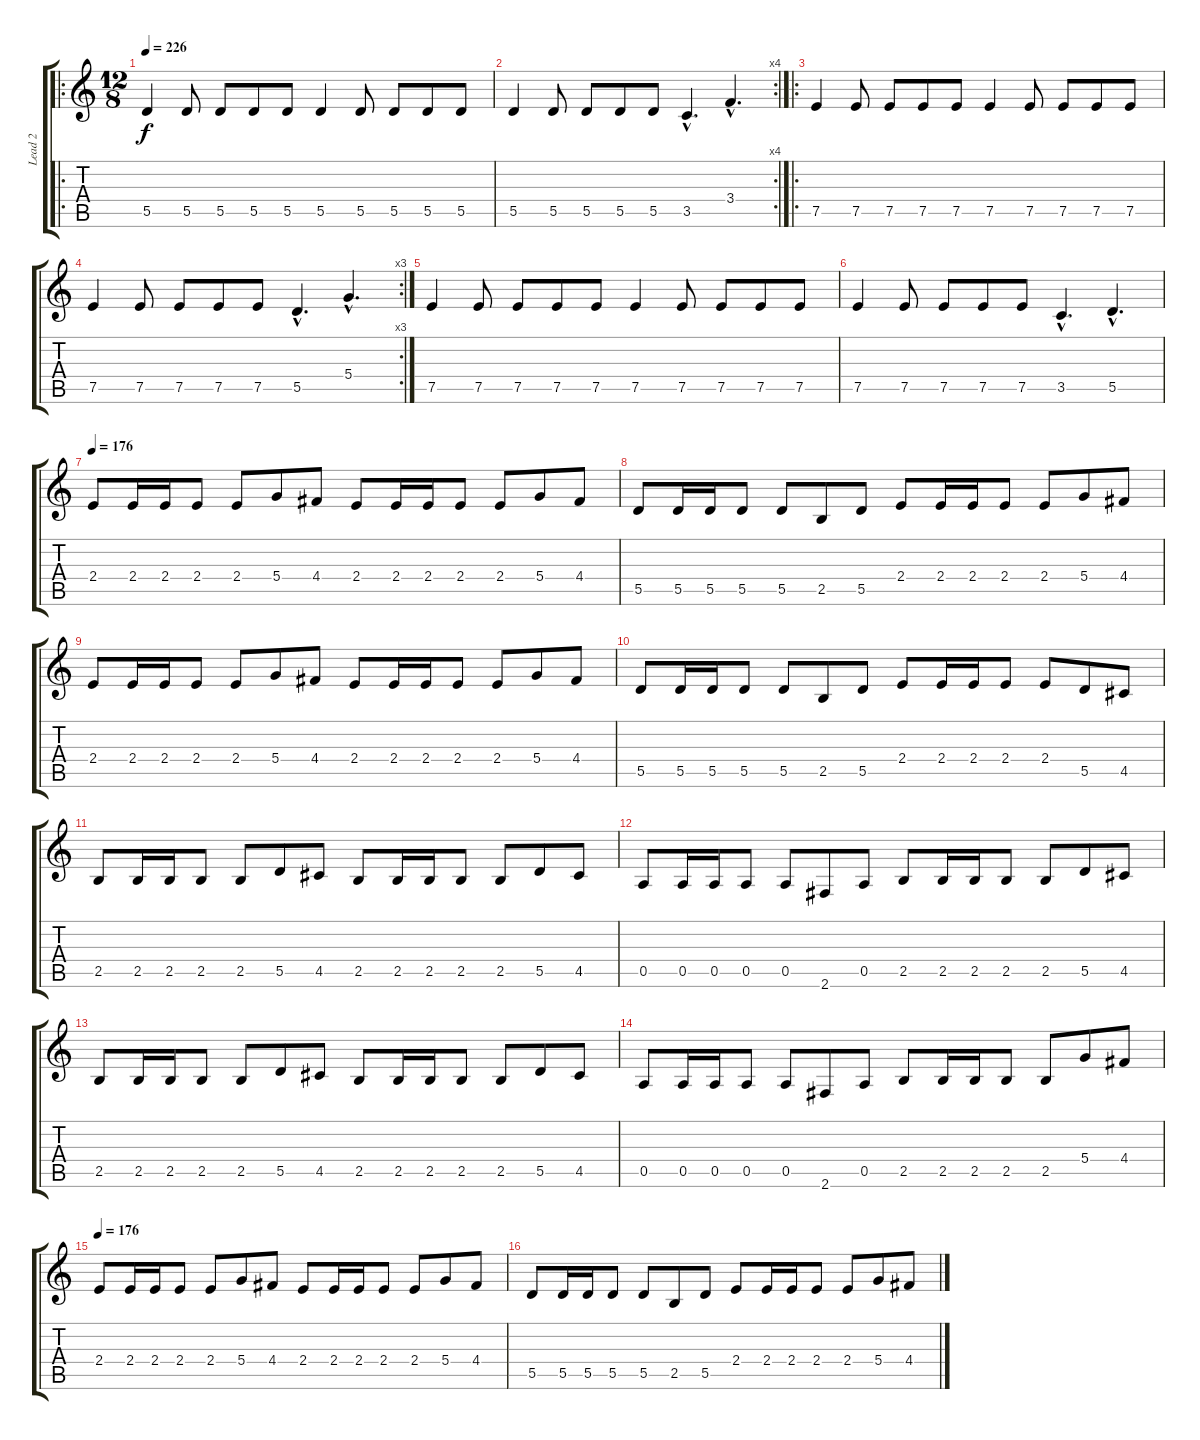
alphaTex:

\track ("Lead 2" "Lead 2") {instrument distortionguitar}
\staff {score tabs}
\tuning (E4 B3 G3 D3 A2 E2) {hide}
\ro
\ts (12 8)
\tempo 226
\clef g2
\ks c
5.5.4{dy f instrument distortionguitar} 5.5.8 5.5.8 5.5.8 5.5.8 5.5.4 5.5.8 5.5.8 5.5.8 5.5.8 |
\rc 4
5.5.4 5.5.8 5.5.8 5.5.8 5.5.8 3.5{hac}.4{d} 3.4{hac}.4{d} |
\ro
7.5.4 7.5.8 7.5.8 7.5.8 7.5.8 7.5.4 7.5.8 7.5.8 7.5.8 7.5.8 |
\rc 3
7.5.4 7.5.8 7.5.8 7.5.8 7.5.8 5.5{hac}.4{d} 5.4{hac}.4{d} |
7.5.4 7.5.8 7.5.8 7.5.8 7.5.8 7.5.4 7.5.8 7.5.8 7.5.8 7.5.8 |
7.5.4 7.5.8 7.5.8 7.5.8 7.5.8 3.5{hac}.4{d} 5.5{hac}.4{d} |
\tempo 176
2.4.8 2.4.16 2.4.16 2.4.8 2.4.8 5.4.8 4.4.8 2.4.8 2.4.16 2.4.16 2.4.8 2.4.8 5.4.8 4.4.8 |
5.5.8 5.5.16 5.5.16 5.5.8 5.5.8 2.5.8 5.5.8 2.4.8 2.4.16 2.4.16 2.4.8 2.4.8 5.4.8 4.4.8 |
2.4.8 2.4.16 2.4.16 2.4.8 2.4.8 5.4.8 4.4.8 2.4.8 2.4.16 2.4.16 2.4.8 2.4.8 5.4.8 4.4.8 |
5.5.8 5.5.16 5.5.16 5.5.8 5.5.8 2.5.8 5.5.8 2.4.8 2.4.16 2.4.16 2.4.8 2.4.8 5.5.8 4.5.8 |
2.5.8 2.5.16 2.5.16 2.5.8 2.5.8 5.5.8 4.5.8 2.5.8 2.5.16 2.5.16 2.5.8 2.5.8 5.5.8 4.5.8 |
0.5.8 0.5.16 0.5.16 0.5.8 0.5.8 2.6.8 0.5.8 2.5.8 2.5.16 2.5.16 2.5.8 2.5.8 5.5.8 4.5.8 |
2.5.8 2.5.16 2.5.16 2.5.8 2.5.8 5.5.8 4.5.8 2.5.8 2.5.16 2.5.16 2.5.8 2.5.8 5.5.8 4.5.8 |
0.5.8 0.5.16 0.5.16 0.5.8 0.5.8 2.6.8 0.5.8 2.5.8 2.5.16 2.5.16 2.5.8 2.5.8 5.4.8 4.4.8 |
\tempo 176
2.4.8 2.4.16 2.4.16 2.4.8 2.4.8 5.4.8 4.4.8 2.4.8 2.4.16 2.4.16 2.4.8 2.4.8 5.4.8 4.4.8 |
5.5.8 5.5.16 5.5.16 5.5.8 5.5.8 2.5.8 5.5.8 2.4.8 2.4.16 2.4.16 2.4.8 2.4.8 5.4.8 4.4.8
